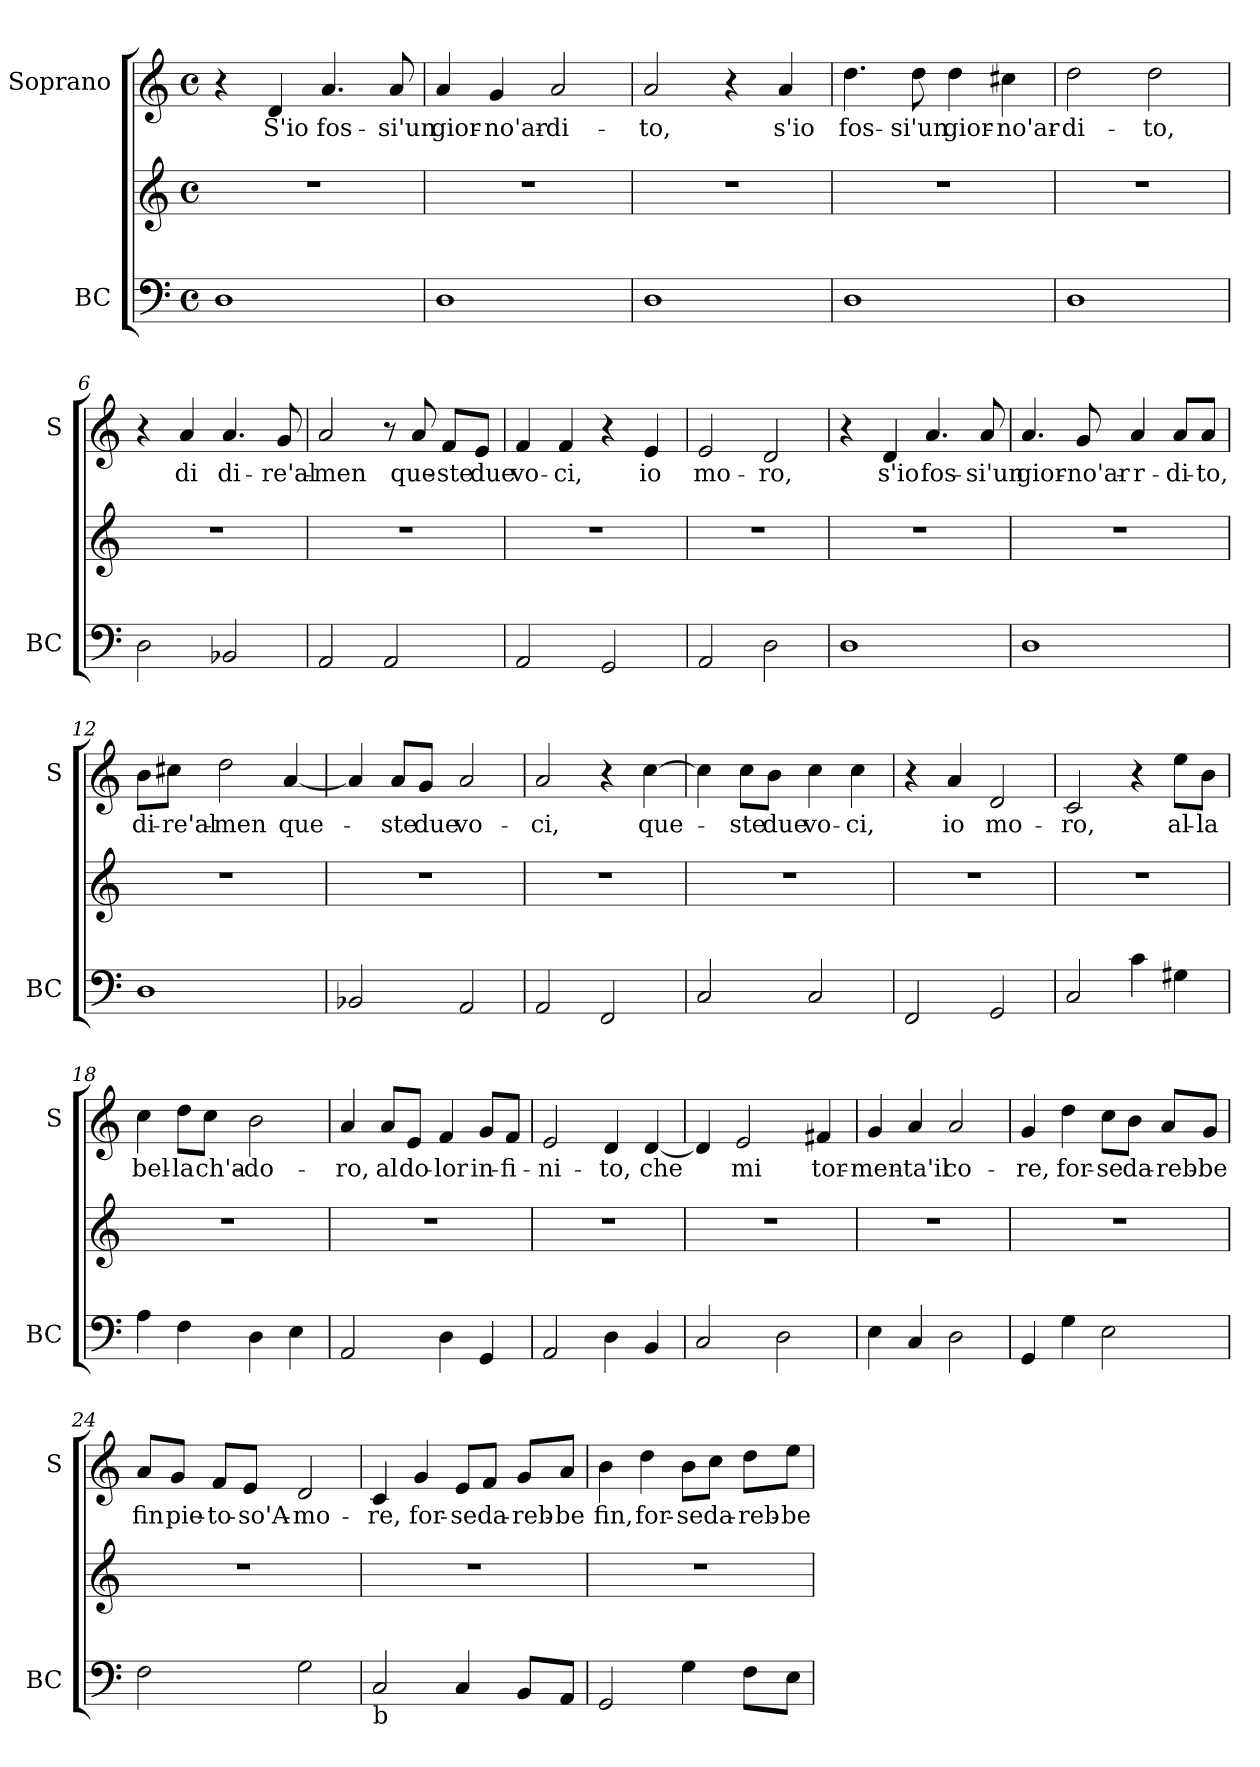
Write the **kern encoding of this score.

**kern	**kern	**kern	**text
*part2	*part2	*part1	*part1
*staff3	*staff2	*staff1	*staff1
*I"BC	*	*I"Soprano	*
*I'BC	*	*I'S	*
*clefF4	*clefG2	*clefG2	*
*k[]	*k[]	*k[]	*
*C:	*C:	*C:	*
*M4/4	*M4/4	*M4/4	*
*met(c)	*met(c)	*met(c)	*
=1	=1	=1	=1
1D	1r	4r	.
!	!	!	!LO:LY:b
.	.	4d/	S'io
!	!	!	!LO:LY:b
.	.	4.a/	fos-
!	!	!	!LO:LY:b
.	.	8a/	-si'un
=2	=2	=2	=2
!	!	!	!LO:LY:b
1D	1r	4a/	gior-
!	!	!	!LO:LY:b
.	.	4g/	-no'ar-
!	!	!	!LO:LY:b
.	.	2a/	-di-
=3	=3	=3	=3
!	!	!	!LO:LY:b
1D	1r	2a/	-to,
.	.	4r	.
!	!	!	!LO:LY:b
.	.	4a/	s'io
=4	=4	=4	=4
!	!	!	!LO:LY:b
1D	1r	4.dd\	fos-
!	!	!	!LO:LY:b
.	.	8dd\	-si'un
!	!	!	!LO:LY:b
.	.	4dd\	gior-
!	!	!	!LO:LY:b
.	.	4cc#X\	-no'ar-
=5	=5	=5	=5
!	!	!	!LO:LY:b
1D	1r	2dd\	-di-
!	!	!	!LO:LY:b
.	.	2dd\	-to,
!!LO:LB:g=z
=6	=6	=6	=6
2D\	1r	4r	.
!	!	!	!LO:LY:b
.	.	4a/	di
!	!	!	!LO:LY:b
2BB-X/	.	4.a/	di-
!	!	!	!LO:LY:b
.	.	8g/	-re'al-
=7	=7	=7	=7
!	!	!	!LO:LY:b
2AA/	1r	2a/	-men
2AA/	.	8r	.
!	!	!	!LO:LY:b
.	.	8a/	que-
!	!	!	!LO:LY:b
.	.	8f/L	-ste
!	!	!	!LO:LY:b
.	.	8e/J	due
=8	=8	=8	=8
!	!	!	!LO:LY:b
2AA/	1r	4f/	vo-
!	!	!	!LO:LY:b
.	.	4f/	-ci,
2GG/	.	4r	.
!	!	!	!LO:LY:b
.	.	4e/	io
=9	=9	=9	=9
!	!	!	!LO:LY:b
2AA/	1r	2e/	mo-
!	!	!	!LO:LY:b
2D\	.	2d/	-ro,
=10	=10	=10	=10
1D	1r	4r	.
!	!	!	!LO:LY:b
.	.	4d/	s'io
!	!	!	!LO:LY:b
.	.	4.a/	fos-
!	!	!	!LO:LY:b
.	.	8a/	-si'un
!!LO:LB:g=z
=11	=11	=11	=11
!	!	!	!LO:LY:b
1D	1r	4.a/	gior-
!	!	!	!LO:LY:b
.	.	8g/	-no'ar-
!	!	!	!LO:LY:b
.	.	4a/	-r-
!	!	!	!LO:LY:b
.	.	8a/L	-di-
!	!	!	!LO:LY:b
.	.	8a/J	-to,
=12	=12	=12	=12
!	!	!	!LO:LY:b
1D	1r	8b\L	di-
!	!	!	!LO:LY:b
.	.	8cc#X\J	-re'al-
!	!	!	!LO:LY:b
.	.	2dd\	-men
!	!	!	!LO:LY:b
.	.	[4a/	que-
=13	=13	=13	=13
2BB-X/	1r	4a/]	.
!	!	!	!LO:LY:b
.	.	8a/L	-ste
!	!	!	!LO:LY:b
.	.	8g/J	due
!	!	!	!LO:LY:b
2AA/	.	2a/	vo-
=14	=14	=14	=14
!	!	!	!LO:LY:b
2AA/	1r	2a/	-ci,
2FF/	.	4r	.
!	!	!	!LO:LY:b
.	.	[4cc\	que-
=15	=15	=15	=15
2C/	1r	4cc\]	.
!	!	!	!LO:LY:b
.	.	8cc\L	-ste
!	!	!	!LO:LY:b
.	.	8b\J	due
!	!	!	!LO:LY:b
2C/	.	4cc\	vo-
!	!	!	!LO:LY:b
.	.	4cc\	-ci,
!!LO:PB:g=z
=16	=16	=16	=16
2FF/	1r	4r	.
!	!	!	!LO:LY:b
.	.	4a/	io
!	!	!	!LO:LY:b
2GG/	.	2d/	mo-
=17	=17	=17	=17
!	!	!	!LO:LY:b
2C/	1r	2c/	-ro,
4c\	.	4r	.
!	!	!	!LO:LY:b
4G#X\	.	8ee\L	al-
!	!	!	!LO:LY:b
.	.	8b\J	-la
=18	=18	=18	=18
!	!	!	!LO:LY:b
4A\	1r	4cc\	bel-
!	!	!	!LO:LY:b
4F\	.	8dd\L	-la
!	!	!	!LO:LY:b
.	.	8cc\J	ch'a-
!	!	!	!LO:LY:b
4D\	.	2b\	-do-
4E\	.	.	.
=19	=19	=19	=19
!	!	!	!LO:LY:b
2AA/	1r	4a/	-ro,
!	!	!	!LO:LY:b
.	.	8a/L	al
!	!	!	!LO:LY:b
.	.	8e/J	do-
!	!	!	!LO:LY:b
4D\	.	4f/	-lor
!	!	!	!LO:LY:b
4GG/	.	8g/L	in-
!	!	!	!LO:LY:b
.	.	8f/J	-fi-
=20	=20	=20	=20
!	!	!	!LO:LY:b
2AA/	1r	2e/	-ni-
!	!	!	!LO:LY:b
4D\	.	4d/	-to,
!	!	!	!LO:LY:b
4BB/	.	[4d/	che
!!LO:LB:g=z
=21	=21	=21	=21
2C/	1r	4d/]	.
!	!	!	!LO:LY:b
.	.	2e/	mi
2D\	.	.	.
!	!	!	!LO:LY:b
.	.	4f#X/	tor-
=22	=22	=22	=22
!	!	!	!LO:LY:b
4E\	1r	4g/	-men-
!	!	!	!LO:LY:b
4C/	.	4a/	-ta'il
!	!	!	!LO:LY:b
2D\	.	2a/	co-
=23	=23	=23	=23
!	!	!	!LO:LY:b
4GG/	1r	4g/	-re,
!	!	!	!LO:LY:b
4G\	.	4dd\	for-
!	!	!	!LO:LY:b
2E\	.	8cc\L	-se
!	!	!	!LO:LY:b
.	.	8b\J	da-
!	!	!	!LO:LY:b
.	.	8a/L	-reb-
!	!	!	!LO:LY:b
.	.	8g/J	-be
=24	=24	=24	=24
!	!	!	!LO:LY:b
2F\	1r	8a/L	fin
!	!	!	!LO:LY:b
.	.	8g/J	pie-
!	!	!	!LO:LY:b
.	.	8f/L	-to-
!	!	!	!LO:LY:b
.	.	8e/J	-so'A-
!	!	!	!LO:LY:b
2G\	.	2d/	-mo-
=25	=25	=25	=25
!LO:TX:b:t=b	!	!	!
!	!	!	!LO:LY:b
2C/	1r	4c/	-re,
!	!	!	!LO:LY:b
.	.	4g/	for-
!	!	!	!LO:LY:b
4C/	.	8e/L	-se
!	!	!	!LO:LY:b
.	.	8f/J	da-
!	!	!	!LO:LY:b
8BB/L	.	8g/L	-reb-
!	!	!	!LO:LY:b
8AA/J	.	8a/J	-be
!!LO:LB:g=z
=26	=26	=26	=26
!	!	!	!LO:LY:b
2GG/	1r	4b\	fin,
!	!	!	!LO:LY:b
.	.	4dd\	for-
!	!	!	!LO:LY:b
4G\	.	8b\L	-se
!	!	!	!LO:LY:b
.	.	8cc\J	da-
!	!	!	!LO:LY:b
8F\L	.	8dd\L	-reb-
!	!	!	!LO:LY:b
8E\J	.	8ee\J	-be
=	=	=	=
*-	*-	*-	*-
